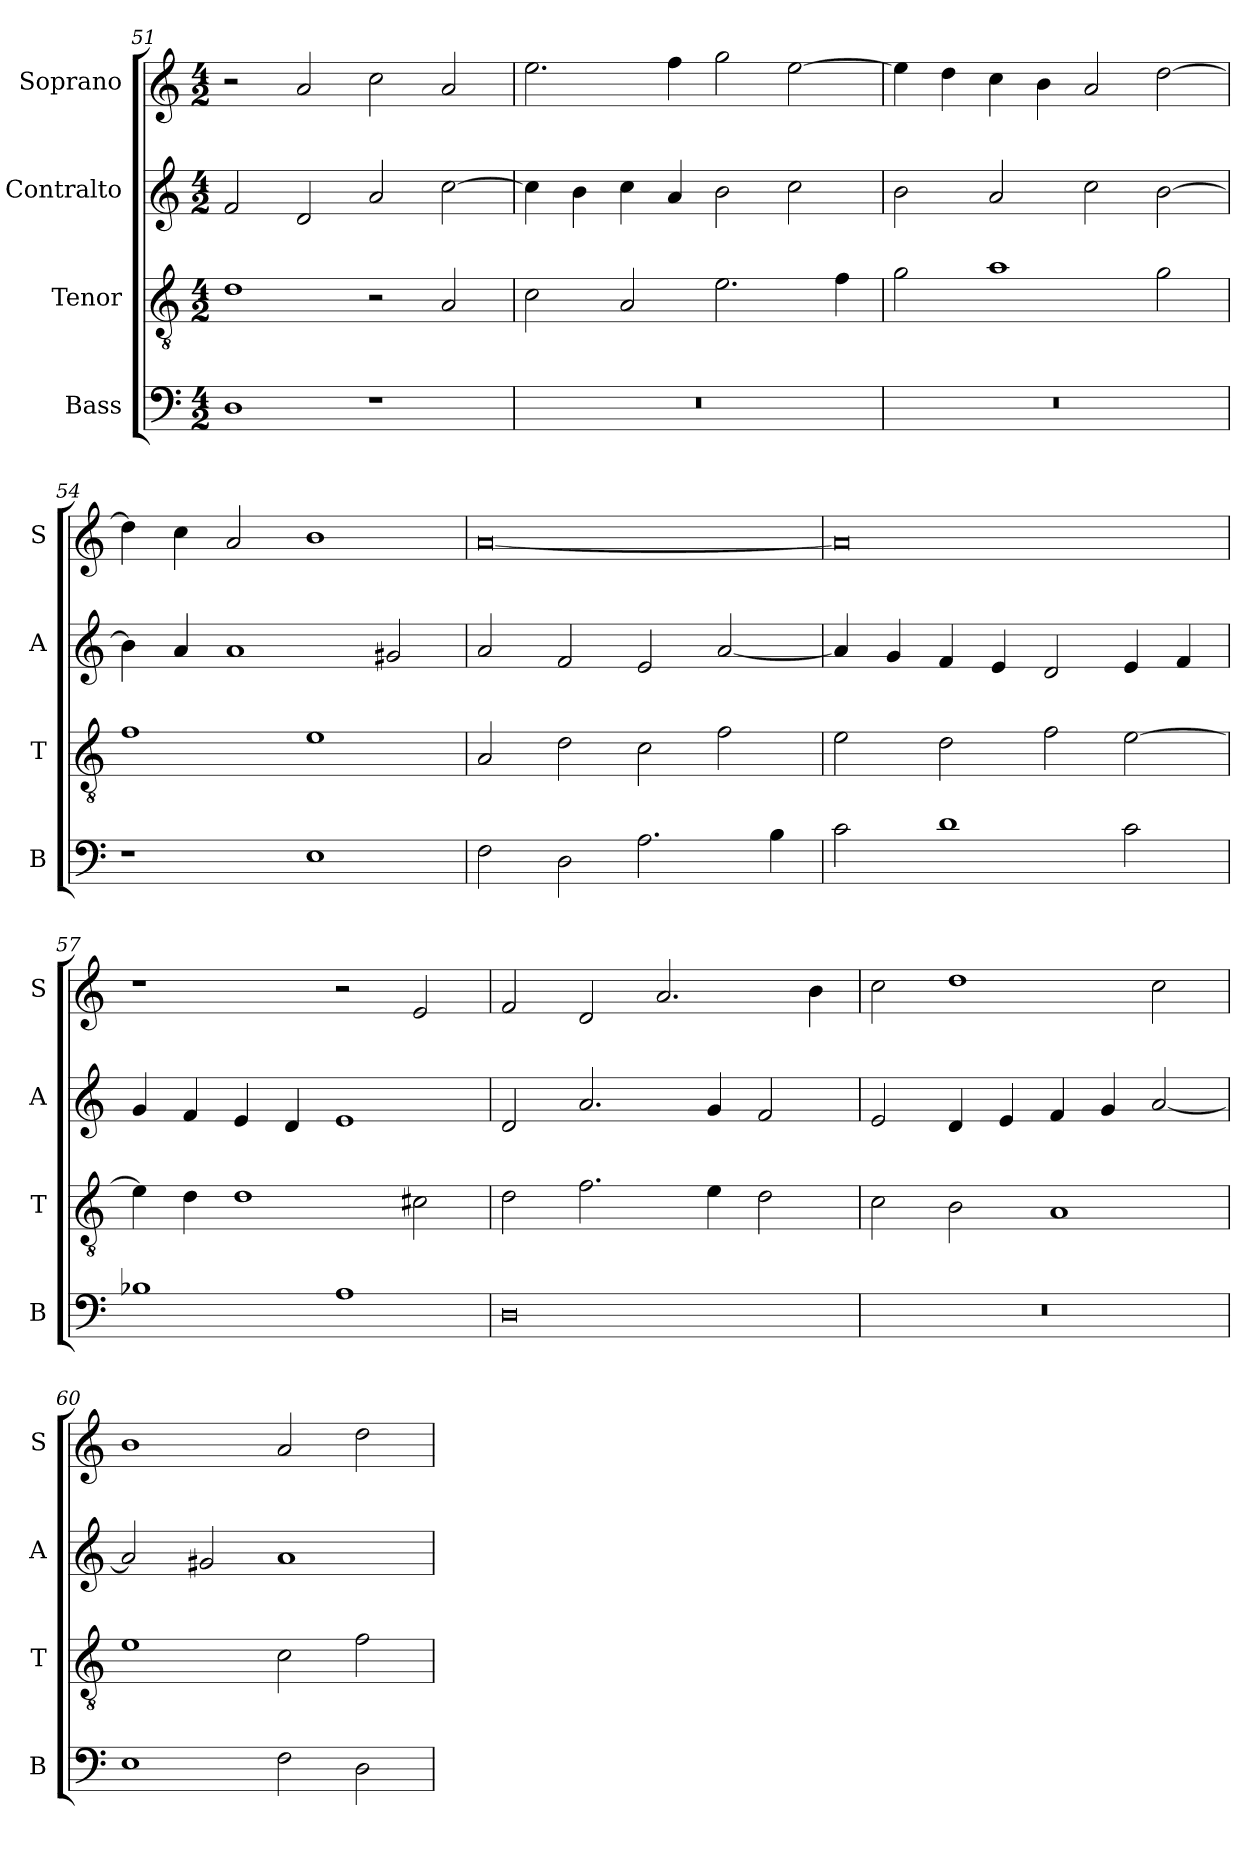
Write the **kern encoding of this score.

**kern	**kern	**kern	**kern
*part4	*part3	*part2	*part1
*staff4	*staff3	*staff2	*staff1
*I"Bass	*I"Tenor	*I"Contralto	*I"Soprano
*I'B	*I'T	*I'A	*I'S
*clefF4	*clefGv2	*clefG2	*clefG2
*k[]	*k[]	*k[]	*k[]
*D:dor	*D:dor	*D:dor	*D:dor
*M4/2	*M4/2	*M4/2	*M4/2
=51	=51	=51	=51
1D	1d	2f	2r
.	.	2d	2a
1r	2r	2a	2cc
.	2A	[2cc	2a
=52	=52	=52	=52
0r	2c	4cc]	2.ee
.	.	4b	.
.	2A	4cc	.
.	.	4a	4ff
.	2.e	2b	2gg
.	.	2cc	[2ee
.	4f	.	.
=53	=53	=53	=53
0r	2g	2b	4ee]
.	.	.	4dd
.	1a	2a	4cc
.	.	.	4b
.	.	2cc	2a
.	2g	[2b	[2dd
=54	=54	=54	=54
1r	1f	4b]	4dd]
.	.	4a	4cc
.	.	1a	2a
1E	1e	.	1b
.	.	2g#X	.
=55	=55	=55	=55
2F	2A	2a	[0a
2D	2d	2f	.
2.A	2c	2e	.
.	2f	[2a	.
4B	.	.	.
=56	=56	=56	=56
2c	2e	4a]	0a]
.	.	4g	.
1d	2d	4f	.
.	.	4e	.
.	2f	2d	.
2c	[2e	4e	.
.	.	4f	.
=57	=57	=57	=57
1B-X	4e]	4g	1r
.	4d	4f	.
.	1d	4e	.
.	.	4d	.
1A	.	1e	2r
.	2c#X	.	2e
=58	=58	=58	=58
0D	2d	2d	2f
.	2.f	2.a	2d
.	.	.	2.a
.	4e	4g	.
.	2d	2f	.
.	.	.	4b
=59	=59	=59	=59
0r	2c	2e	2cc
.	2B	4d	1dd
.	.	4e	.
.	1A	4f	.
.	.	4g	.
.	.	[2a	2cc
=60	=60	=60	=60
1E	1e	2a]	1b
.	.	2g#X	.
2F	2c	1a	2a
2D	2f	.	2dd
=	=	=	=
*-	*-	*-	*-
